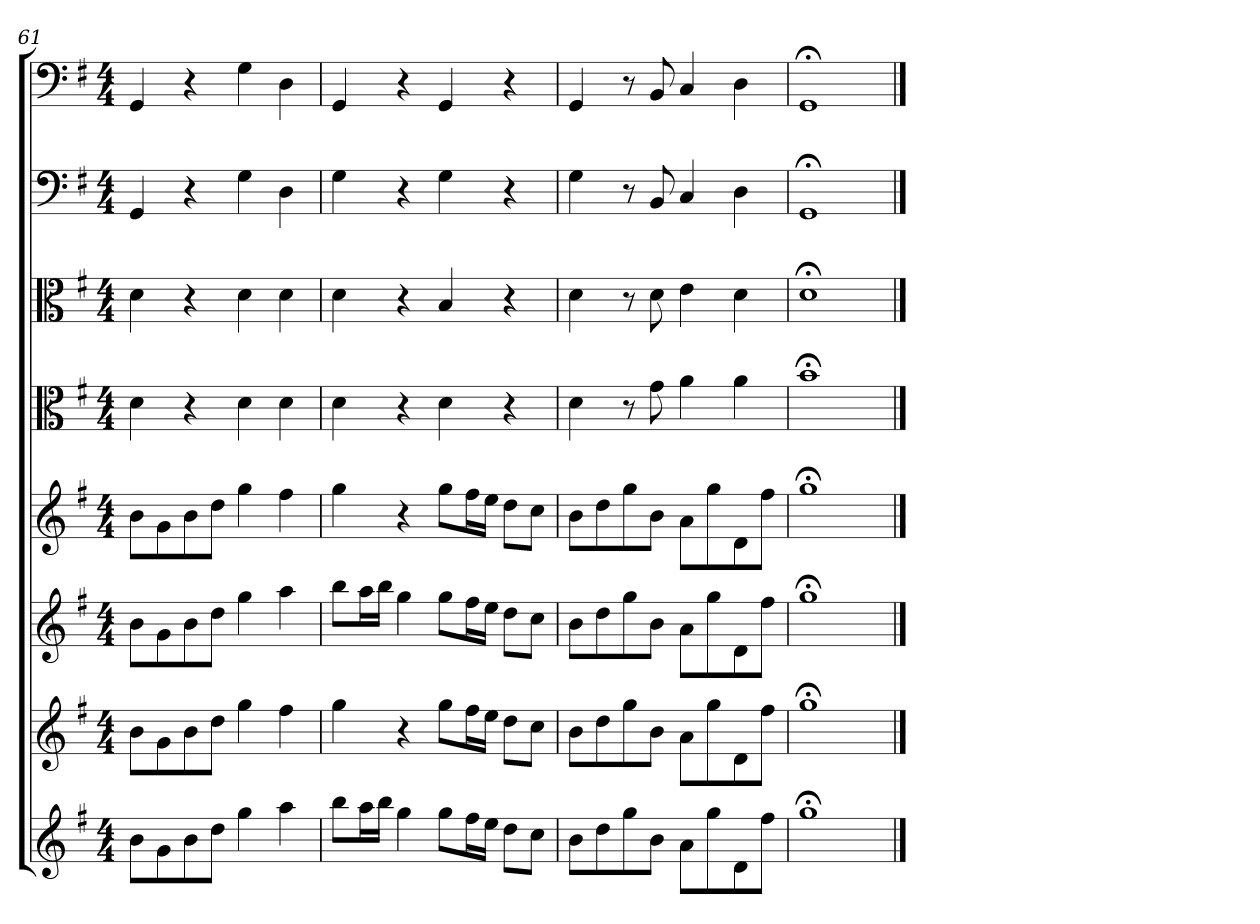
**kern	**kern	**kern	**kern	**kern	**kern	**kern	**kern
*part8	*part7	*part6	*part5	*part4	*part3	*part2	*part1
*staff8	*staff7	*staff6	*staff5	*staff4	*staff3	*staff2	*staff1
*clefG2	*clefG2	*clefG2	*clefG2	*clefC3	*clefC3	*clefF4	*clefF4
*k[f#]	*k[f#]	*k[f#]	*k[f#]	*k[f#]	*k[f#]	*k[f#]	*k[f#]
*G:	*G:	*G:	*G:	*G:	*G:	*G:	*G:
*M4/4	*M4/4	*M4/4	*M4/4	*M4/4	*M4/4	*M4/4	*M4/4
=61	=61	=61	=61	=61	=61	=61	=61
8b\L	8b\L	8b\L	8b\L	4d\	4d\	4GG/	4GG/
8g\	8g\	8g\	8g\	.	.	.	.
8b\	8b\	8b\	8b\	4r	4r	4r	4r
8dd\J	8dd\J	8dd\J	8dd\J	.	.	.	.
4gg\	4gg\	4gg\	4gg\	4d\	4d\	4G\	4G\
4aa\	4ff#\	4aa\	4ff#\	4d\	4d\	4D\	4D\
=62	=62	=62	=62	=62	=62	=62	=62
8bb\L	4gg\	8bb\L	4gg\	4d\	4d\	4G\	4GG/
16aa\L	.	16aa\L	.	.	.	.	.
16bb\JJ	.	16bb\JJ	.	.	.	.	.
4gg\	4r	4gg\	4r	4r	4r	4r	4r
8gg\L	8gg\L	8gg\L	8gg\L	4d\	4B/	4G\	4GG/
16ff#\L	16ff#\L	16ff#\L	16ff#\L	.	.	.	.
16ee\JJ	16ee\JJ	16ee\JJ	16ee\JJ	.	.	.	.
8dd\L	8dd\L	8dd\L	8dd\L	4r	4r	4r	4r
8cc\J	8cc\J	8cc\J	8cc\J	.	.	.	.
=63	=63	=63	=63	=63	=63	=63	=63
8b\L	8b\L	8b\L	8b\L	4d\	4d\	4G\	4GG/
8dd\	8dd\	8dd\	8dd\	.	.	.	.
8gg\	8gg\	8gg\	8gg\	8r	8r	8r	8r
8b\J	8b\J	8b\J	8b\J	8g\	8d\	8BB/	8BB/
8a\L	8a\L	8a\L	8a\L	4a\	4e\	4C/	4C/
8gg\	8gg\	8gg\	8gg\	.	.	.	.
8d\	8d\	8d\	8d\	4a\	4d\	4D\	4D\
8ff#\J	8ff#\J	8ff#\J	8ff#\J	.	.	.	.
=64	=64	=64	=64	=64	=64	=64	=64
1gg;<\	1gg;<\	1gg;<\	1gg;<\	1b;<\	1d;<\	1GG;</	1GG;</
==	==	==	==	==	==	==	==
*-	*-	*-	*-	*-	*-	*-	*-
